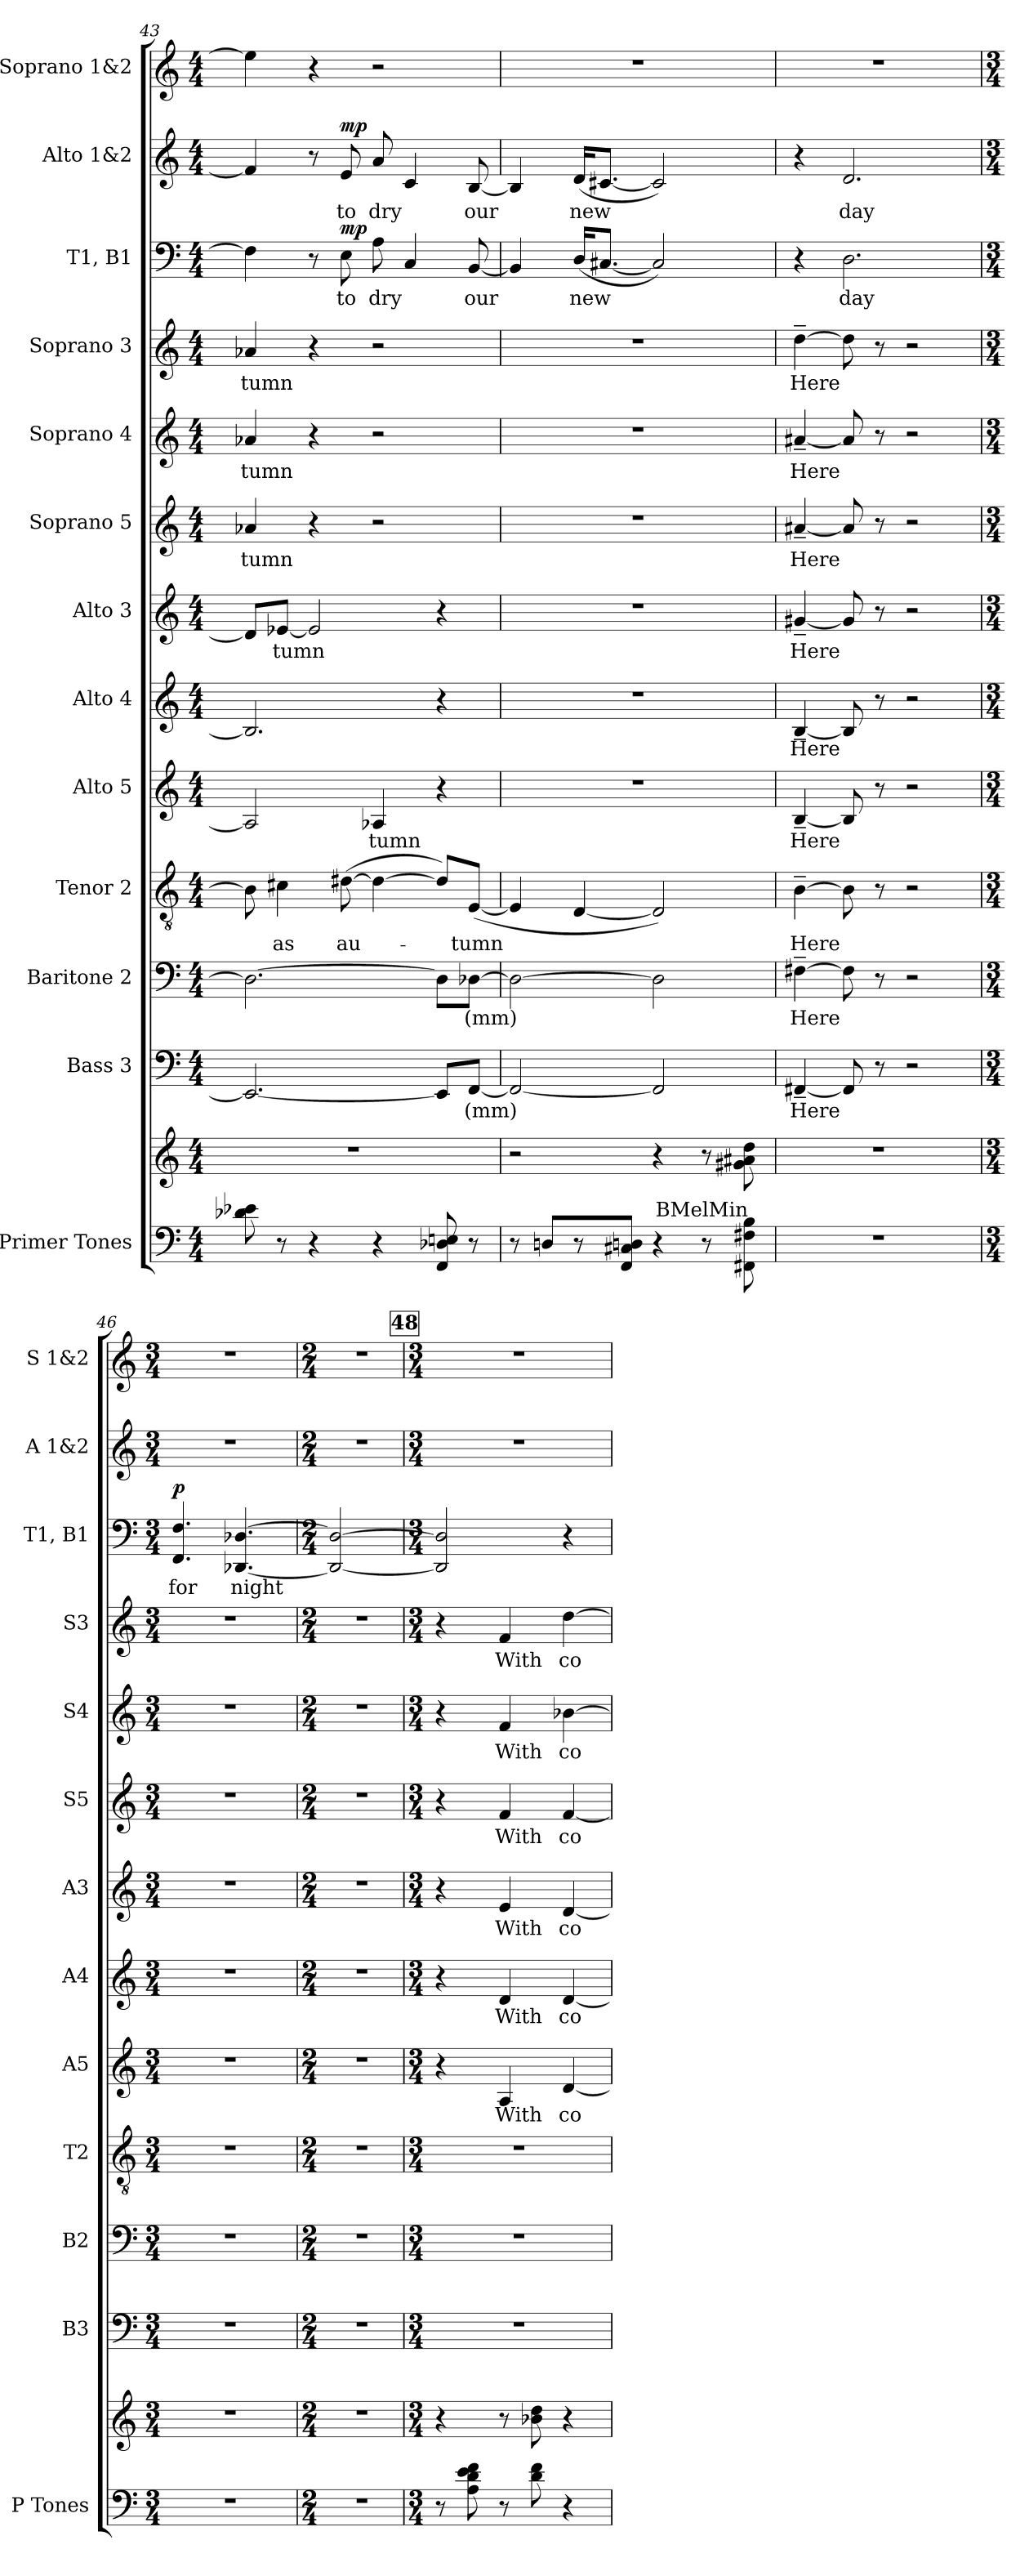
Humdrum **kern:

**kern	**kern	**kern	**text	**kern	**text	**kern	**text	**kern	**text	**kern	**text	**kern	**text	**kern	**text	**kern	**text	**kern	**text	**kern	**text	**dynam	**kern	**text	**dynam	**kern	**text
*part13	*part13	*part12	*part12	*part11	*part11	*part10	*part10	*part9	*part9	*part8	*part8	*part7	*part7	*part6	*part6	*part5	*part5	*part4	*part4	*part3	*part3	*part3	*part2	*part2	*part2	*part1	*part1
*staff14	*staff13	*staff12	*staff12	*staff11	*staff11	*staff10	*staff10	*staff9	*staff9	*staff8	*staff8	*staff7	*staff7	*staff6	*staff6	*staff5	*staff5	*staff4	*staff4	*staff3	*staff3	*staff3	*staff2	*staff2	*staff2	*staff1	*staff1
*I"Primer Tones	*	*I"Bass 3	*	*I"Baritone 2	*	*I"Tenor 2	*	*I"Alto 5	*	*I"Alto 4	*	*I"Alto 3	*	*I"Soprano 5	*	*I"Soprano 4	*	*I"Soprano 3	*	*I"T1, B1	*	*	*I"Alto 1&2	*	*	*I"Soprano 1&2	*
*I'P Tones	*	*I'B3	*	*I'B2	*	*I'T2	*	*I'A5	*	*I'A4	*	*I'A3	*	*I'S5	*	*I'S4	*	*I'S3	*	*I'T1, B1	*	*	*I'A 1&2	*	*	*I'S 1&2	*
*clefF4	*clefG2	*clefF4	*	*clefF4	*	*clefGv2	*	*clefG2	*	*clefG2	*	*clefG2	*	*clefG2	*	*clefG2	*	*clefG2	*	*clefF4	*	*	*clefG2	*	*	*clefG2	*
*k[]	*k[]	*k[]	*	*k[]	*	*k[]	*	*k[]	*	*k[]	*	*k[]	*	*k[]	*	*k[]	*	*k[]	*	*k[]	*	*	*k[]	*	*	*k[]	*
*M4/4	*M4/4	*M4/4	*	*M4/4	*	*M4/4	*	*M4/4	*	*M4/4	*	*M4/4	*	*M4/4	*	*M4/4	*	*M4/4	*	*M4/4	*	*	*M4/4	*	*	*M4/4	*
=43	=43	=43	=43	=43	=43	=43	=43	=43	=43	=43	=43	=43	=43	=43	=43	=43	=43	=43	=43	=43	=43	=43	=43	=43	=43	=43	=43
!	!	!	!	!	!	!	!	!	!	!	!	!	!	!	!LO:LY:b	!	!LO:LY:b	!	!LO:LY:b	!	!	!	!	!	!	!	!
8d-i!\ 8e-X!\	1r	2.EE/_	.	2.D-\_	.	8B\]	.	2A-/]	.	2.B/]	.	8d-/L]	.	4a-X/	-tumn	4a-X/	-tumn	4a-X/	-tumn	4F#\]	.	.	4f#/]	.	.	4ee-\]	.
!	!	!	!	!	!	!	!LO:LY:b	!	!	!	!	!	!LO:LY:b	!	!	!	!	!	!	!	!	!	!	!	!	!	!
8r	.	.	.	.	.	4c#X\	as	.	.	.	.	[8e-X/J	-tumn	.	.	.	.	.	.	.	.	.	.	.	.	.	.
4r	.	.	.	.	.	.	.	.	.	.	.	2e-/]	.	4r	.	4r	.	4r	.	8r	.	.	8r	.	.	4r	.
!	!	!	!	!	!	!	!LO:LY:b	!	!	!	!	!	!	!	!	!	!	!	!	!	!LO:LY:b	!LO:DY:a	!	!LO:LY:b	!LO:DY:a	!	!
.	.	.	.	.	.	(>[8d#X\	au-	.	.	.	.	.	.	.	.	.	.	.	.	8E\	to	mp	8e/	to	mp	.	.
!	!	!	!	!	!	!	!	!	!LO:LY:b	!	!	!	!	!	!	!	!	!	!	!	!LO:LY:b	!	!	!LO:LY:b	!	!	!
4r	.	.	.	.	.	4d#\_	.	4A-X/	tumn	.	.	.	.	2r	.	2r	.	2r	.	8A\	dry	.	8a/	dry	.	2r	.
.	.	.	.	.	.	.	.	.	.	.	.	.	.	.	.	.	.	.	.	4C/	.	.	4c/	.	.	.	.
8FF!/ 8D-i!/ 8Eni!/	.	8EE/L]	.	8D-\L]	.	8d#/L])	.	4r	.	4r	.	4r	.	.	.	.	.	.	.	.	.	.	.	.	.	.	.
!	!	!	!LO:LY:b	!	!LO:LY:b	!	!LO:LY:b	!	!	!	!	!	!	!	!	!	!	!	!	!	!LO:LY:b	!	!	!LO:LY:b	!	!	!
8r	.	[8FF/J	(mm)	[8D-X\J	(mm)	(<[8E/J	-tumn	.	.	.	.	.	.	.	.	.	.	.	.	[8BB/	our	.	[8B/	our	.	.	.
=44	=44	=44	=44	=44	=44	=44	=44	=44	=44	=44	=44	=44	=44	=44	=44	=44	=44	=44	=44	=44	=44	=44	=44	=44	=44	=44	=44
8r	2r	2FF/_	.	2D-\_	.	4E/]	.	1r	.	1r	.	1r	.	1r	.	1r	.	1r	.	4BB/]	.	.	4B/]	.	.	1r	.
8Dni!/L	.	.	.	.	.	.	.	.	.	.	.	.	.	.	.	.	.	.	.	.	.	.	.	.	.	.	.
!	!	!	!	!	!	!	!	!	!	!	!	!	!	!	!	!	!	!	!	!	!LO:LY:b	!	!	!LO:LY:b	!	!	!
8r	.	.	.	.	.	[4D/	.	.	.	.	.	.	.	.	.	.	.	.	.	(<16D/KL	new	.	(<16d/KL	new	.	.	.
.	.	.	.	.	.	.	.	.	.	.	.	.	.	.	.	.	.	.	.	[8.C#X/J	.	.	[8.c#X/J	.	.	.	.
8FF!/ 8C#X!/ 8Dn!/J	.	.	.	.	.	.	.	.	.	.	.	.	.	.	.	.	.	.	.	.	.	.	.	.	.	.	.
4r	4r	2FF/]	.	2D-\]	.	2D/])	.	.	.	.	.	.	.	.	.	.	.	.	.	2C#/])	.	.	2c#/])	.	.	.	.
!LO:TX:a:cj:t=BMelMin	!	!	!	!	!	!	!	!	!	!	!	!	!	!	!	!	!	!	!	!	!	!	!	!	!	!	!
8r	8r	.	.	.	.	.	.	.	.	.	.	.	.	.	.	.	.	.	.	.	.	.	.	.	.	.	.
8FF#X!\ 8F#X!\ 8B!\	8g#X!\ 8a#X!\ 8dd!\	.	.	.	.	.	.	.	.	.	.	.	.	.	.	.	.	.	.	.	.	.	.	.	.	.	.
=45	=45	=45	=45	=45	=45	=45	=45	=45	=45	=45	=45	=45	=45	=45	=45	=45	=45	=45	=45	=45	=45	=45	=45	=45	=45	=45	=45
!	!	!	!LO:LY:b	!	!LO:LY:b	!	!LO:LY:b	!	!LO:LY:b	!	!LO:LY:b	!	!LO:LY:b	!	!LO:LY:b	!	!LO:LY:b	!	!LO:LY:b	!	!	!	!	!	!	!	!
1r	1r	[4FF#X~</	Here	[4F#X~>\	Here	[4B~>\	Here	[4B~</	Here	[4B~</	Here	[4g#X~</	Here	[4a#X~</	Here	[4a#X~</	Here	[4dd~>\	Here	4r	.	.	4r	.	.	1r	.
!	!	!	!	!	!	!	!	!	!	!	!	!	!	!	!	!	!	!	!	!	!LO:LY:b	!	!	!LO:LY:b	!	!	!
.	.	8FF#/]	.	8F#\]	.	8B\]	.	8B/]	.	8B/]	.	8g#/]	.	8a#/]	.	8a#/]	.	8dd\]	.	2.D\	day	.	2.d/	day	.	.	.
.	.	8r	.	8r	.	8r	.	8r	.	8r	.	8r	.	8r	.	8r	.	8r	.	.	.	.	.	.	.	.	.
.	.	2r	.	2r	.	2r	.	2r	.	2r	.	2r	.	2r	.	2r	.	2r	.	.	.	.	.	.	.	.	.
=46	=46	=46	=46	=46	=46	=46	=46	=46	=46	=46	=46	=46	=46	=46	=46	=46	=46	=46	=46	=46	=46	=46	=46	=46	=46	=46	=46
*M3/4	*M3/4	*M3/4	*	*M3/4	*	*M3/4	*	*M3/4	*	*M3/4	*	*M3/4	*	*M3/4	*	*M3/4	*	*M3/4	*	*M3/4	*	*	*M3/4	*	*	*M3/4	*
!	!	!	!	!	!	!	!	!	!	!	!	!	!	!	!	!	!	!	!	!	!LO:LY:b	!LO:DY:a	!	!	!	!	!
2.r	2.r	2.r	.	2.r	.	2.r	.	2.r	.	2.r	.	2.r	.	2.r	.	2.r	.	2.r	.	4.FF/ 4.F/	for	p	2.r	.	.	2.r	.
!	!	!	!	!	!	!	!	!	!	!	!	!	!	!	!	!	!	!	!	!	!LO:LY:b	!	!	!	!	!	!
.	.	.	.	.	.	.	.	.	.	.	.	.	.	.	.	.	.	.	.	[4.DD-X/ [4.D-X/	night	.	.	.	.	.	.
=47	=47	=47	=47	=47	=47	=47	=47	=47	=47	=47	=47	=47	=47	=47	=47	=47	=47	=47	=47	=47	=47	=47	=47	=47	=47	=47	=47
*M2/4	*M2/4	*M2/4	*	*M2/4	*	*M2/4	*	*M2/4	*	*M2/4	*	*M2/4	*	*M2/4	*	*M2/4	*	*M2/4	*	*M2/4	*	*	*M2/4	*	*	*M2/4	*
2r	2r	2r	.	2r	.	2r	.	2r	.	2r	.	2r	.	2r	.	2r	.	2r	.	2DD-/_ 2D-/_	.	.	2r	.	.	2r	.
!!LO:REH:place=s1:a:B:fs=14:t=48
=48	=48	=48	=48	=48	=48	=48	=48	=48	=48	=48	=48	=48	=48	=48	=48	=48	=48	=48	=48	=48	=48	=48	=48	=48	=48	=48	=48
*M3/4	*M3/4	*M3/4	*	*M3/4	*	*M3/4	*	*M3/4	*	*M3/4	*	*M3/4	*	*M3/4	*	*M3/4	*	*M3/4	*	*M3/4	*	*	*M3/4	*	*	*M3/4	*
8r	4r	2.r	.	2.r	.	2.r	.	4r	.	4r	.	4r	.	4r	.	4r	.	4r	.	2DD-/] 2D-/]	.	.	2.r	.	.	2.r	.
8A!\ 8d!\ 8e!\ 8f!\	.	.	.	.	.	.	.	.	.	.	.	.	.	.	.	.	.	.	.	.	.	.	.	.	.	.	.
!	!	!	!	!	!	!	!	!	!LO:LY:b	!	!LO:LY:b	!	!LO:LY:b	!	!LO:LY:b	!	!LO:LY:b	!	!LO:LY:b	!	!	!	!	!	!	!	!
8r	8r	.	.	.	.	.	.	4A/	With	4d/	With	4e/	With	4f/	With	4f/	With	4f/	With	.	.	.	.	.	.	.	.
8d!\ 8f!\	8b-X!\ 8dd!\	.	.	.	.	.	.	.	.	.	.	.	.	.	.	.	.	.	.	.	.	.	.	.	.	.	.
!	!	!	!	!	!	!	!	!	!LO:LY:b	!	!LO:LY:b	!	!LO:LY:b	!	!LO:LY:b	!	!LO:LY:b	!	!LO:LY:b	!	!	!	!	!	!	!	!
4r	4r	.	.	.	.	.	.	[4d/	co-	[4d/	co-	[4d/	co-	[4f/	co-	[4b-X\	co-	[4dd\	co-	4r	.	.	.	.	.	.	.
=	=	=	=	=	=	=	=	=	=	=	=	=	=	=	=	=	=	=	=	=	=	=	=	=	=	=	=
*-	*-	*-	*-	*-	*-	*-	*-	*-	*-	*-	*-	*-	*-	*-	*-	*-	*-	*-	*-	*-	*-	*-	*-	*-	*-	*-	*-
